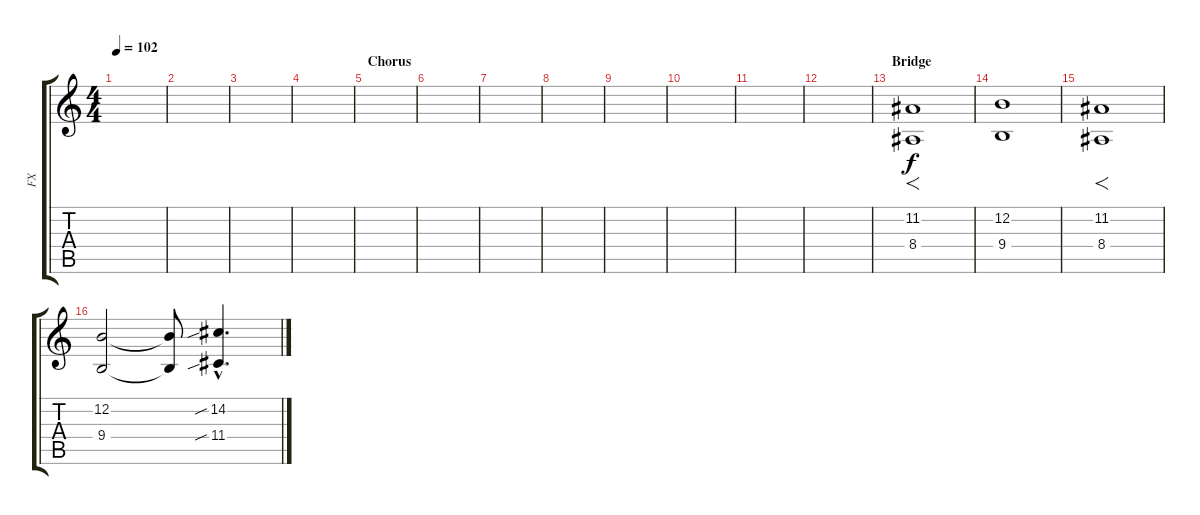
\track ("FX" "FX") {instrument pad2warm}
\staff {score tabs}
\tuning (E4 B3 G3 D3 A2 E2) {hide}
\ts (4 4)
\tempo 102
\clef g2
\ks c
|
|
|
|
\section ("" "Chorus")
|
|
|
|
|
|
|
|
\section ("" "Bridge")
(11.2 8.4).1{f} |
(12.2 9.4).1 |
(11.2 8.4).1{f} |
(12.2 9.4).2 (12.2{t} 9.4{t}).8 (14.2{sib hac} 11.4{sib hac}).4{d}
